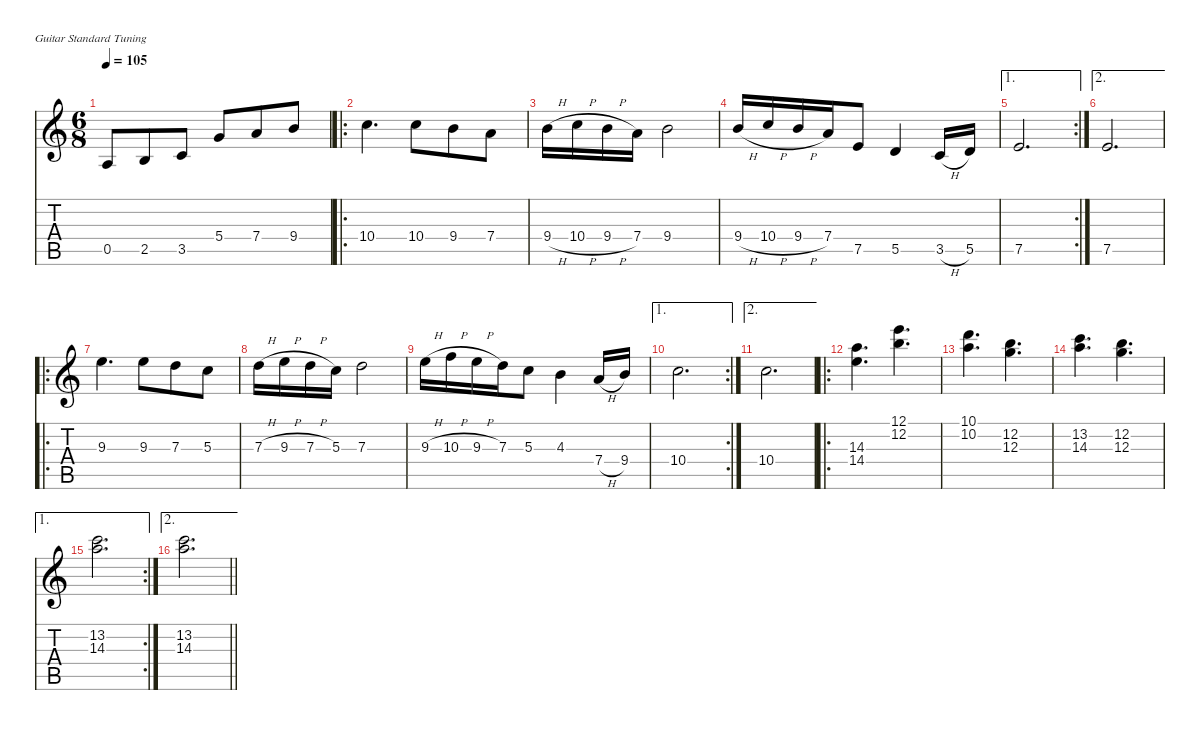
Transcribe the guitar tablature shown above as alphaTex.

\defaultSystemsLayout 4
\hideDynamics
\bracketExtendMode nobrackets
\singleTrackTrackNamePolicy hidden
\multiTrackTrackNamePolicy hidden
\firstSystemTrackNameMode fullname
\firstSystemTrackNameOrientation horizontal
\otherSystemsTrackNameOrientation horizontal
\track ("Guitar" "dist.guit.") {mute instrument distortionguitar}
\staff {score tabs}
\tuning (E4 B3 G3 D3 A2 E2)
\ts (6 8)
\beaming (8 3 3)
\tempo 105
\clef g2
\ks c
0.5.8{dy f beam Up} 2.5.8{beam Up} 3.5.8{beam Up} 5.4.8{beam Up} 7.4.8{beam Up} 9.4.8{beam Up} |
\ro
10.4.4{d beam Down} 10.4.8{beam Down} 9.4.8{beam Down} 7.4.8{beam Down} |
9.4{h}.16{beam Down} 10.4{h}.16{beam Down} 9.4{h}.16{beam Down} 7.4.16{beam Down} 9.4.2{beam Down} |
9.4{h}.16{beam Up} 10.4{h}.16{beam Up} 9.4{h}.16{beam Up} 7.4.16{beam Up} 7.5.8{beam Up} 5.5.4{beam Up} 3.5{h}.16{beam Up} 5.5.16{beam Up} |
\ae 1
\rc 2
7.5.2{d beam Up} |
\ae 2
7.5.2{d beam Up} |
\ro
9.3.4{d beam Down} 9.3.8{beam Down} 7.3.8{beam Down} 5.3.8{beam Down} |
7.3{h}.16{beam Down} 9.3{h}.16{beam Down} 7.3{h}.16{beam Down} 5.3.16{beam Down} 7.3.2{beam Down} |
9.3{h}.16{beam Down} 10.3{h}.16{beam Down} 9.3{h}.16{beam Down} 7.3.16{beam Down} 5.3.8{beam Down} 4.3.4{beam Down} 7.4{h}.16{beam Up} 9.4.16{beam Up} |
\ae 1
\rc 2
10.4.2{d beam Down} |
\ae 2
10.4.2{d beam Down} |
\ro
(14.3 14.4).4{d beam Down} (12.1 12.2).4{d beam Down} |
(10.1 10.2).4{d beam Down} (12.2 12.3).4{d beam Down} |
(13.2 14.3).4{d beam Down} (12.2 12.3).4{d beam Down} |
\ae 1
\rc 2
(13.2 14.3).2{d beam Down} |
\ae 2
\barLineRight lightlight
(13.2 14.3).2{d beam Down}
